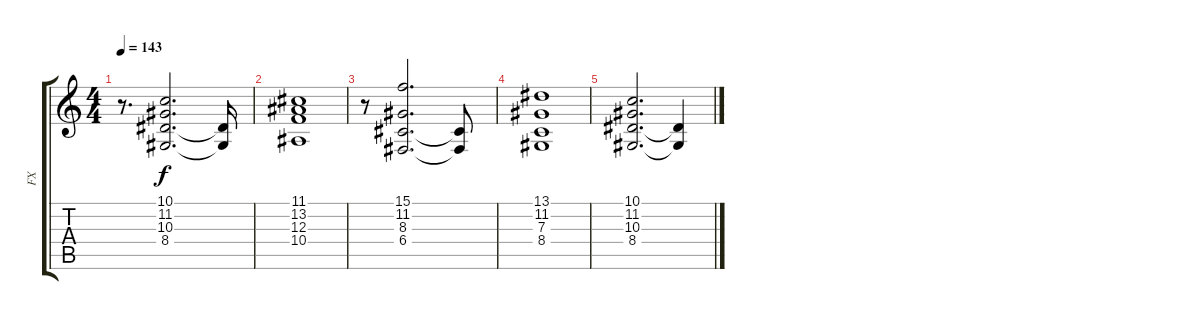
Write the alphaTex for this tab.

\track ("FX" "FX") {instrument drawbarorgan}
\staff {score tabs}
\tuning (D4 A3 F3 C3 G2 C2) {hide}
\ts (4 4)
\tempo 143
\clef g2
\ks c
r.8{d dy f} (10.1 11.2 10.3 8.4).2{d} (10.3{t} 8.4{t}).16 |
(11.1 13.2 12.3 10.4).1{volume 0} |
r.8 (15.1 11.2 8.3 6.4).2{d} (8.3{t} 6.4{t}).8 |
(13.1 11.2 7.3 8.4).1 |
(10.1 11.2 10.3 8.4).2{d} (10.3{t} 8.4{t}).4
